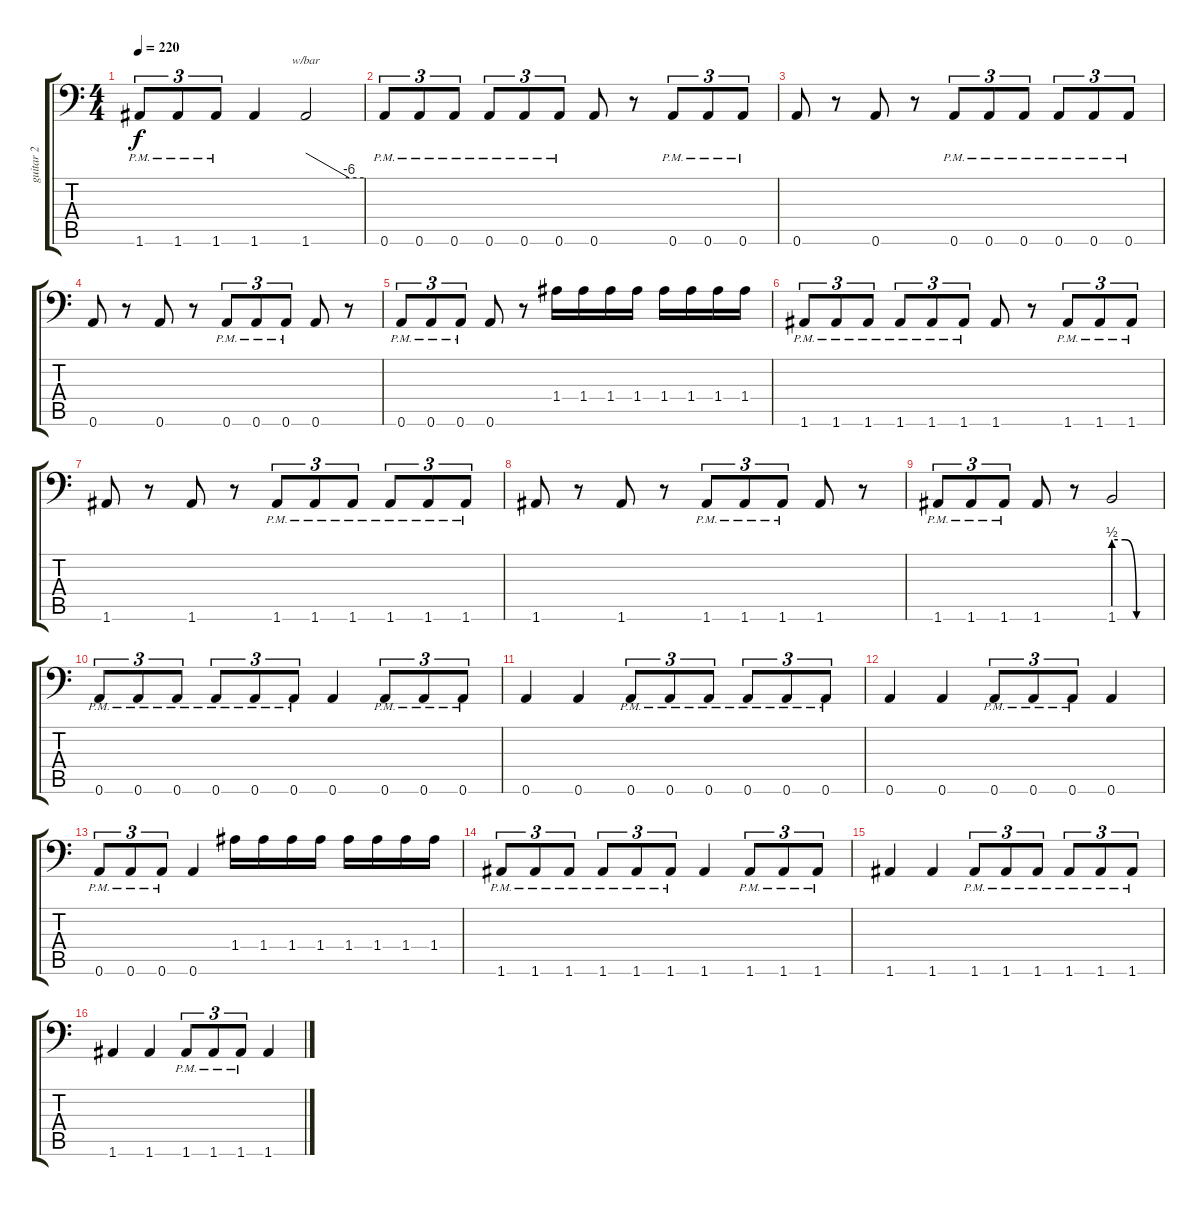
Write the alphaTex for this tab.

\track ("guitar 2" "guitar 2") {instrument distortionguitar}
\staff {score tabs}
\tuning (B3 Gb3 D3 A2 E2 A1) {hide}
\ts (4 4)
\tempo 220
\clef f4
\ks c
1.6{pm}.8{tu (3 2) dy f} 1.6{pm}.8{tu (3 2)} 1.6{pm}.8{tu (3 2)} 1.6.4 1.6.2{tbe (custom default 0 0 45 -24 60 -24)} |
0.6{pm}.8{tu (3 2)} 0.6{pm}.8{tu (3 2)} 0.6{pm}.8{tu (3 2)} 0.6{pm}.8{tu (3 2)} 0.6{pm}.8{tu (3 2)} 0.6{pm}.8{tu (3 2)} 0.6.8 r.8 0.6{pm}.8{tu (3 2)} 0.6{pm}.8{tu (3 2)} 0.6{pm}.8{tu (3 2)} |
0.6.8 r.8 0.6.8 r.8 0.6{pm}.8{tu (3 2)} 0.6{pm}.8{tu (3 2)} 0.6{pm}.8{tu (3 2)} 0.6{pm}.8{tu (3 2)} 0.6{pm}.8{tu (3 2)} 0.6{pm}.8{tu (3 2)} |
0.6.8 r.8 0.6.8 r.8 0.6{pm}.8{tu (3 2)} 0.6{pm}.8{tu (3 2)} 0.6{pm}.8{tu (3 2)} 0.6.8 r.8 |
0.6{pm}.8{tu (3 2)} 0.6{pm}.8{tu (3 2)} 0.6{pm}.8{tu (3 2)} 0.6.8 r.8 1.4.16 1.4.16 1.4.16 1.4.16 1.4.16 1.4.16 1.4.16 1.4.16 |
1.6{pm}.8{tu (3 2)} 1.6{pm}.8{tu (3 2)} 1.6{pm}.8{tu (3 2)} 1.6{pm}.8{tu (3 2)} 1.6{pm}.8{tu (3 2)} 1.6{pm}.8{tu (3 2)} 1.6.8 r.8 1.6{pm}.8{tu (3 2)} 1.6{pm}.8{tu (3 2)} 1.6{pm}.8{tu (3 2)} |
1.6.8 r.8 1.6.8 r.8 1.6{pm}.8{tu (3 2)} 1.6{pm}.8{tu (3 2)} 1.6{pm}.8{tu (3 2)} 1.6{pm}.8{tu (3 2)} 1.6{pm}.8{tu (3 2)} 1.6{pm}.8{tu (3 2)} |
1.6.8 r.8 1.6.8 r.8 1.6{pm}.8{tu (3 2)} 1.6{pm}.8{tu (3 2)} 1.6{pm}.8{tu (3 2)} 1.6.8 r.8 |
1.6{pm}.8{tu (3 2)} 1.6{pm}.8{tu (3 2)} 1.6{pm}.8{tu (3 2)} 1.6.8 r.8 1.6{be (custom 0 2 15 2 30 0 60 0)}.2 |
0.6{pm}.8{tu (3 2)} 0.6{pm}.8{tu (3 2)} 0.6{pm}.8{tu (3 2)} 0.6{pm}.8{tu (3 2)} 0.6{pm}.8{tu (3 2)} 0.6{pm}.8{tu (3 2)} 0.6.4 0.6{pm}.8{tu (3 2)} 0.6{pm}.8{tu (3 2)} 0.6{pm}.8{tu (3 2)} |
0.6.4 0.6.4 0.6{pm}.8{tu (3 2)} 0.6{pm}.8{tu (3 2)} 0.6{pm}.8{tu (3 2)} 0.6{pm}.8{tu (3 2)} 0.6{pm}.8{tu (3 2)} 0.6{pm}.8{tu (3 2)} |
0.6.4 0.6.4 0.6{pm}.8{tu (3 2)} 0.6{pm}.8{tu (3 2)} 0.6{pm}.8{tu (3 2)} 0.6.4 |
0.6{pm}.8{tu (3 2)} 0.6{pm}.8{tu (3 2)} 0.6{pm}.8{tu (3 2)} 0.6.4 1.4.16 1.4.16 1.4.16 1.4.16 1.4.16 1.4.16 1.4.16 1.4.16 |
1.6{pm}.8{tu (3 2)} 1.6{pm}.8{tu (3 2)} 1.6{pm}.8{tu (3 2)} 1.6{pm}.8{tu (3 2)} 1.6{pm}.8{tu (3 2)} 1.6{pm}.8{tu (3 2)} 1.6.4 1.6{pm}.8{tu (3 2)} 1.6{pm}.8{tu (3 2)} 1.6{pm}.8{tu (3 2)} |
1.6.4 1.6.4 1.6{pm}.8{tu (3 2)} 1.6{pm}.8{tu (3 2)} 1.6{pm}.8{tu (3 2)} 1.6{pm}.8{tu (3 2)} 1.6{pm}.8{tu (3 2)} 1.6{pm}.8{tu (3 2)} |
1.6.4 1.6.4 1.6{pm}.8{tu (3 2)} 1.6{pm}.8{tu (3 2)} 1.6{pm}.8{tu (3 2)} 1.6.4
